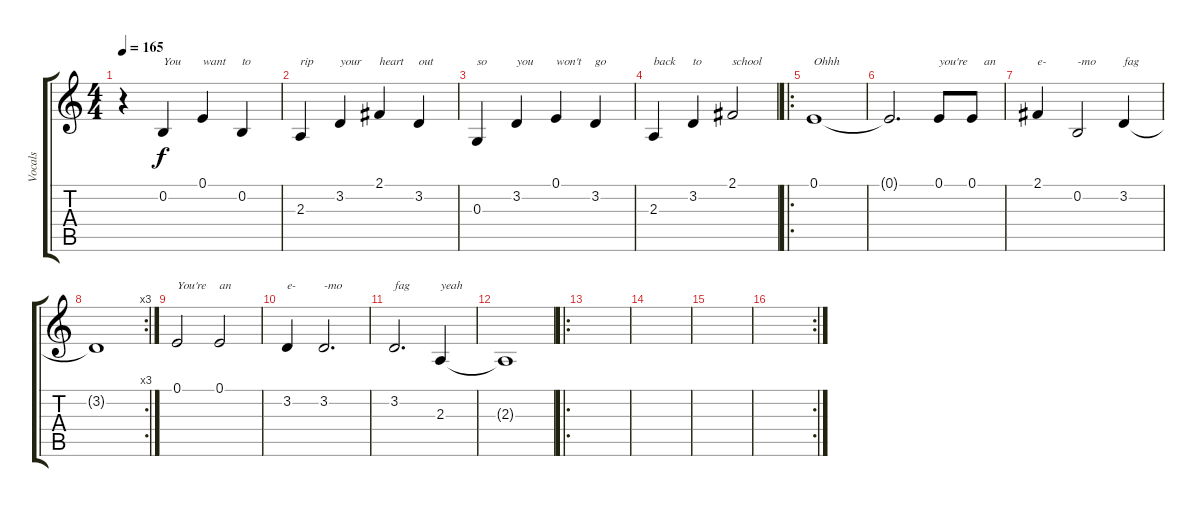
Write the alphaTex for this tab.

\track ("Vocals" "Vocals") {instrument trumpet}
\staff {score tabs}
\tuning (E4 B3 G3 D3 A2 E2) {hide}
\ts (4 4)
\tempo 165
\clef g2
\ks c
r.4{dy f} 0.2.4{txt "You"} 0.1.4{txt "want"} 0.2.4{txt "to"} |
2.3.4{txt "rip"} 3.2.4{txt "your"} 2.1.4{txt "heart"} 3.2.4{txt "out"} |
0.3.4{txt "so"} 3.2.4{txt "you"} 0.1.4{txt "won't"} 3.2.4{txt "go"} |
2.3.4{txt "back"} 3.2.4{txt "to"} 2.1.2{txt "school"} |
\ro
0.1.1{txt "Ohhh"} |
0.1{t}.2{d} 0.1.8{txt "you're"} 0.1.8{txt "    an"} |
2.1.4{txt "e-"} 0.2.2{txt "-mo"} 3.2.4{txt "fag"} |
\rc 3
3.2{t}.1 |
0.1.2{txt "You're"} 0.1.2{txt "an"} |
3.2.4{txt "e-"} 3.2.2{d txt "-mo"} |
3.2.2{d txt "fag"} 2.3.4{txt "yeah"} |
2.3{t}.1 |
\ro
|
|
|
\rc 2
